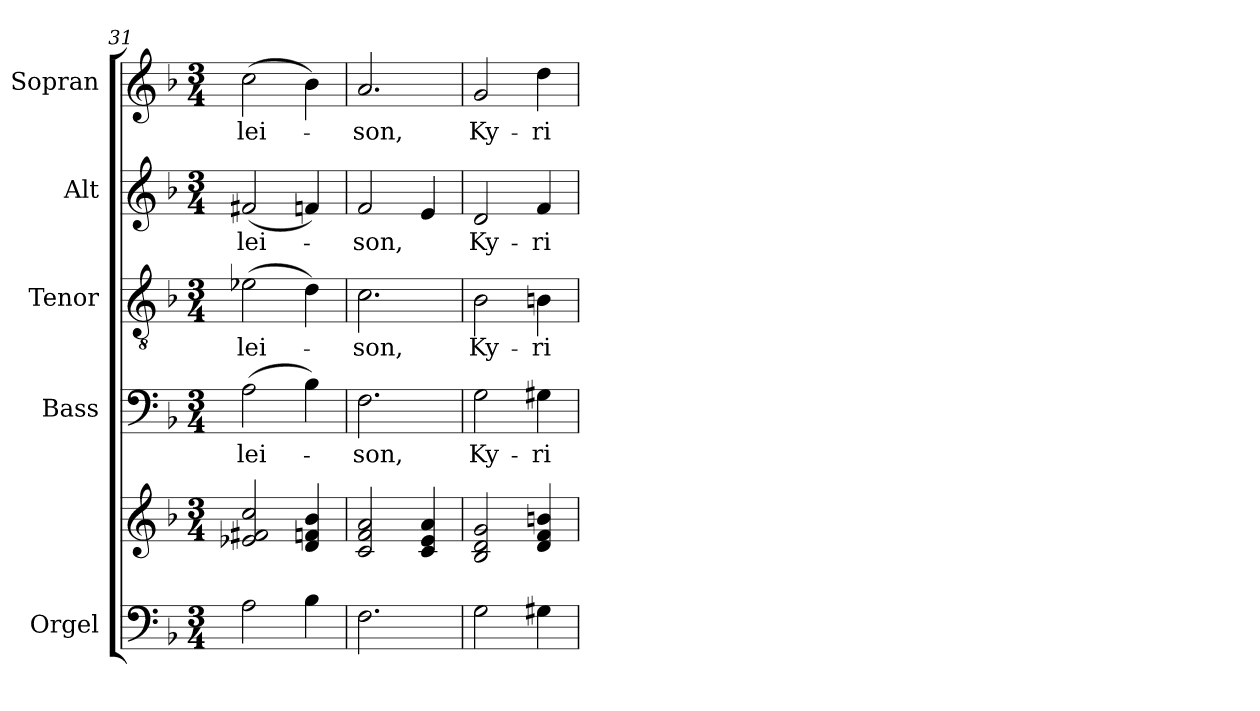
**kern	**kern	**kern	**text	**kern	**text	**kern	**text	**kern	**text
*part5	*part5	*part4	*part4	*part3	*part3	*part2	*part2	*part1	*part1
*staff6	*staff5	*staff4	*staff4	*staff3	*staff3	*staff2	*staff2	*staff1	*staff1
*I"Orgel	*	*I"Bass	*	*I"Tenor	*	*I"Alt	*	*I"Sopran	*
*I'Org.	*	*I'B.	*	*I'T.	*	*I'A.	*	*I'S.	*
!!LO:PB:g=z
*clefF4	*clefG2	*clefF4	*	*clefGv2	*	*clefG2	*	*clefG2	*
*k[b-]	*k[b-]	*k[b-]	*	*k[b-]	*	*k[b-]	*	*k[b-]	*
*F:	*F:	*F:	*	*F:	*	*F:	*	*F:	*
*M3/4	*M3/4	*M3/4	*	*M3/4	*	*M3/4	*	*M3/4	*
=31	=31	=31	=31	=31	=31	=31	=31	=31	=31
!	!	!	!LO:LY:b	!	!LO:LY:b	!	!LO:LY:b	!	!LO:LY:b
2A\	2e-X/ 2f#X/ 2cc/	(>2A\	-lei-	(>2e-X\	-lei-	(<2f#X/	-lei-	(>2cc\	-lei-
4B-\	4d/ 4fn/ 4b-/	4B-\)	.	4d\)	.	4fn/)	.	4b-\)	.
=32	=32	=32	=32	=32	=32	=32	=32	=32	=32
!	!	!	!LO:LY:b	!	!LO:LY:b	!	!LO:LY:b	!	!LO:LY:b
2.F\	2c/ 2f/ 2a/	2.F\	-son,	2.c\	-son,	2f/	-son,	2.a/	-son,
.	4c/ 4e/ 4a/	.	.	.	.	4e/	.	.	.
=33	=33	=33	=33	=33	=33	=33	=33	=33	=33
!	!	!	!LO:LY:b	!	!LO:LY:b	!	!LO:LY:b	!	!LO:LY:b
2G\	2B-/ 2d/ 2g/	2G\	Ky-	2B-\	Ky-	2d/	Ky-	2g/	Ky-
!	!	!	!LO:LY:b	!	!LO:LY:b	!	!LO:LY:b	!	!LO:LY:b
4G#X\	4d/ 4f/ 4bn/	4G#X\	-ri-	4Bn\	-ri-	4f/	-ri-	4dd\	-ri-
=	=	=	=	=	=	=	=	=	=
*-	*-	*-	*-	*-	*-	*-	*-	*-	*-
